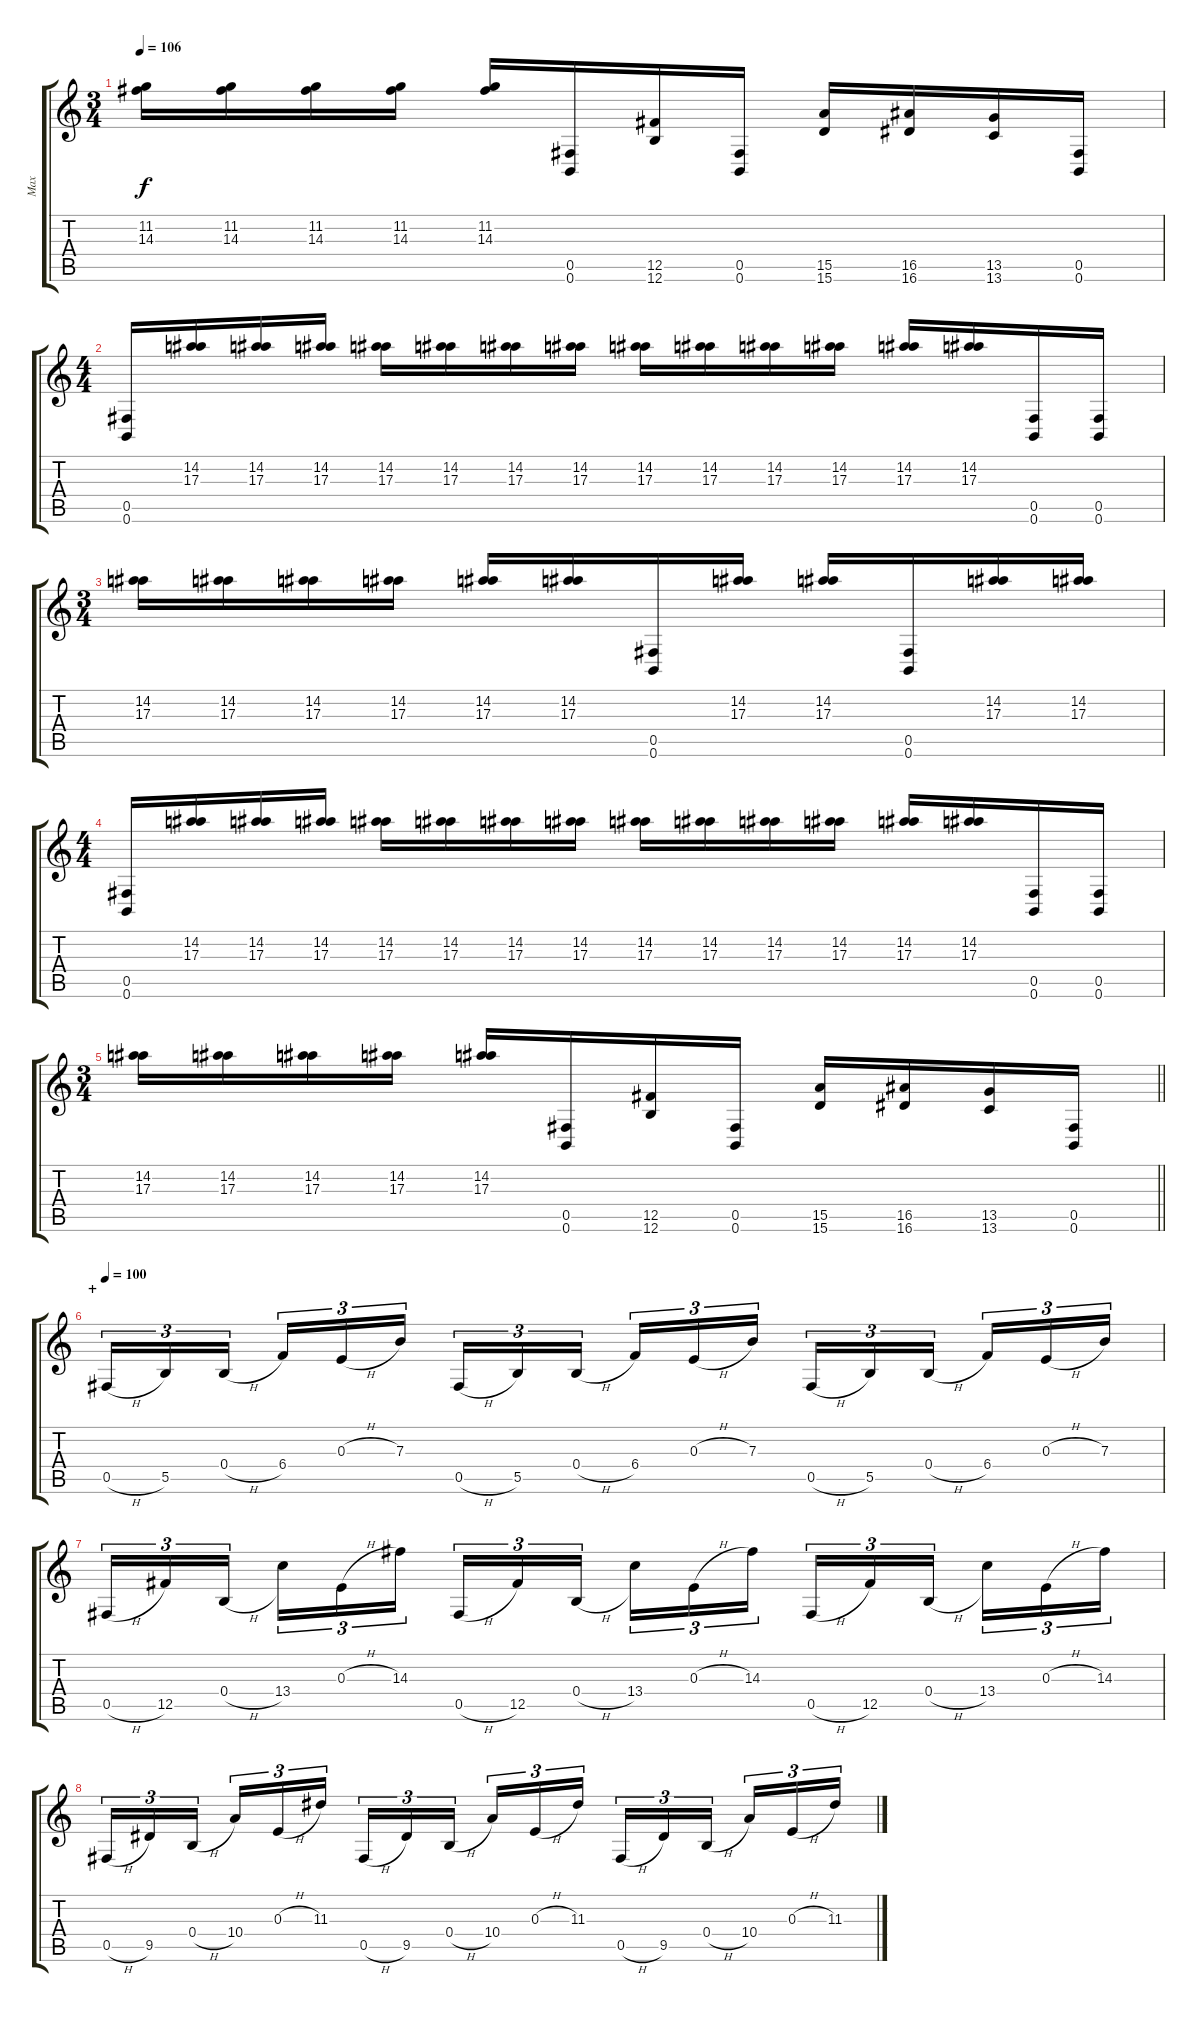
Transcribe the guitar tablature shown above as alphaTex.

\track ("Max" "Max") {instrument distortionguitar}
\staff {score tabs}
\tuning (Db4 Ab3 E3 B2 Gb2 B1) {hide}
\ts (3 4)
\tempo 106
\clef g2
\ks c
(11.2 14.3).16{dy f} (11.2 14.3).16 (11.2 14.3).16 (11.2 14.3).16 (11.2 14.3).16 (0.5 0.6).16 (12.5 12.6).16 (0.5 0.6).16 (15.5 15.6).16 (16.5 16.6).16 (13.5 13.6).16 (0.5 0.6).16 |
\ts (4 4)
(0.5 0.6).16 (14.2 17.3).16 (14.2 17.3).16 (14.2 17.3).16 (14.2 17.3).16 (14.2 17.3).16 (14.2 17.3).16 (14.2 17.3).16 (14.2 17.3).16 (14.2 17.3).16 (14.2 17.3).16 (14.2 17.3).16 (14.2 17.3).16 (14.2 17.3).16 (0.5 0.6).16 (0.5 0.6).16 |
\ts (3 4)
(14.2 17.3).16 (14.2 17.3).16 (14.2 17.3).16 (14.2 17.3).16 (14.2 17.3).16 (14.2 17.3).16 (0.5 0.6).16 (14.2 17.3).16 (14.2 17.3).16 (0.5 0.6).16 (14.2 17.3).16 (14.2 17.3).16 |
\ts (4 4)
(0.5 0.6).16 (14.2 17.3).16 (14.2 17.3).16 (14.2 17.3).16 (14.2 17.3).16 (14.2 17.3).16 (14.2 17.3).16 (14.2 17.3).16 (14.2 17.3).16 (14.2 17.3).16 (14.2 17.3).16 (14.2 17.3).16 (14.2 17.3).16 (14.2 17.3).16 (0.5 0.6).16 (0.5 0.6).16 |
\ts (3 4)
\barLineRight lightlight
(14.2 17.3).16 (14.2 17.3).16 (14.2 17.3).16 (14.2 17.3).16 (14.2 17.3).16 (0.5 0.6).16 (12.5 12.6).16 (0.5 0.6).16 (15.5 15.6).16 (16.5 16.6).16 (13.5 13.6).16 (0.5 0.6).16 |
\section ("" "+")
\tempo 100
0.5{h}.16{tu (3 2)} 5.5.16{tu (3 2)} 0.4{h}.16{tu (3 2) beam splitsecondary} 6.4.16{tu (3 2)} 0.3{h}.16{tu (3 2)} 7.3.16{tu (3 2)} 0.5{h}.16{tu (3 2)} 5.5.16{tu (3 2)} 0.4{h}.16{tu (3 2) beam splitsecondary} 6.4.16{tu (3 2)} 0.3{h}.16{tu (3 2)} 7.3.16{tu (3 2)} 0.5{h}.16{tu (3 2)} 5.5.16{tu (3 2)} 0.4{h}.16{tu (3 2) beam splitsecondary} 6.4.16{tu (3 2)} 0.3{h}.16{tu (3 2)} 7.3.16{tu (3 2)} |
0.5{h}.16{tu (3 2)} 12.5.16{tu (3 2)} 0.4{h}.16{tu (3 2) beam splitsecondary} 13.4.16{tu (3 2)} 0.3{h}.16{tu (3 2)} 14.3.16{tu (3 2)} 0.5{h}.16{tu (3 2)} 12.5.16{tu (3 2)} 0.4{h}.16{tu (3 2) beam splitsecondary} 13.4.16{tu (3 2)} 0.3{h}.16{tu (3 2)} 14.3.16{tu (3 2)} 0.5{h}.16{tu (3 2)} 12.5.16{tu (3 2)} 0.4{h}.16{tu (3 2) beam splitsecondary} 13.4.16{tu (3 2)} 0.3{h}.16{tu (3 2)} 14.3.16{tu (3 2)} |
0.5{h}.16{tu (3 2)} 9.5.16{tu (3 2)} 0.4{h}.16{tu (3 2) beam splitsecondary} 10.4.16{tu (3 2)} 0.3{h}.16{tu (3 2)} 11.3.16{tu (3 2)} 0.5{h}.16{tu (3 2)} 9.5.16{tu (3 2)} 0.4{h}.16{tu (3 2) beam splitsecondary} 10.4.16{tu (3 2)} 0.3{h}.16{tu (3 2)} 11.3.16{tu (3 2)} 0.5{h}.16{tu (3 2)} 9.5.16{tu (3 2)} 0.4{h}.16{tu (3 2) beam splitsecondary} 10.4.16{tu (3 2)} 0.3{h}.16{tu (3 2)} 11.3.16{tu (3 2)}
